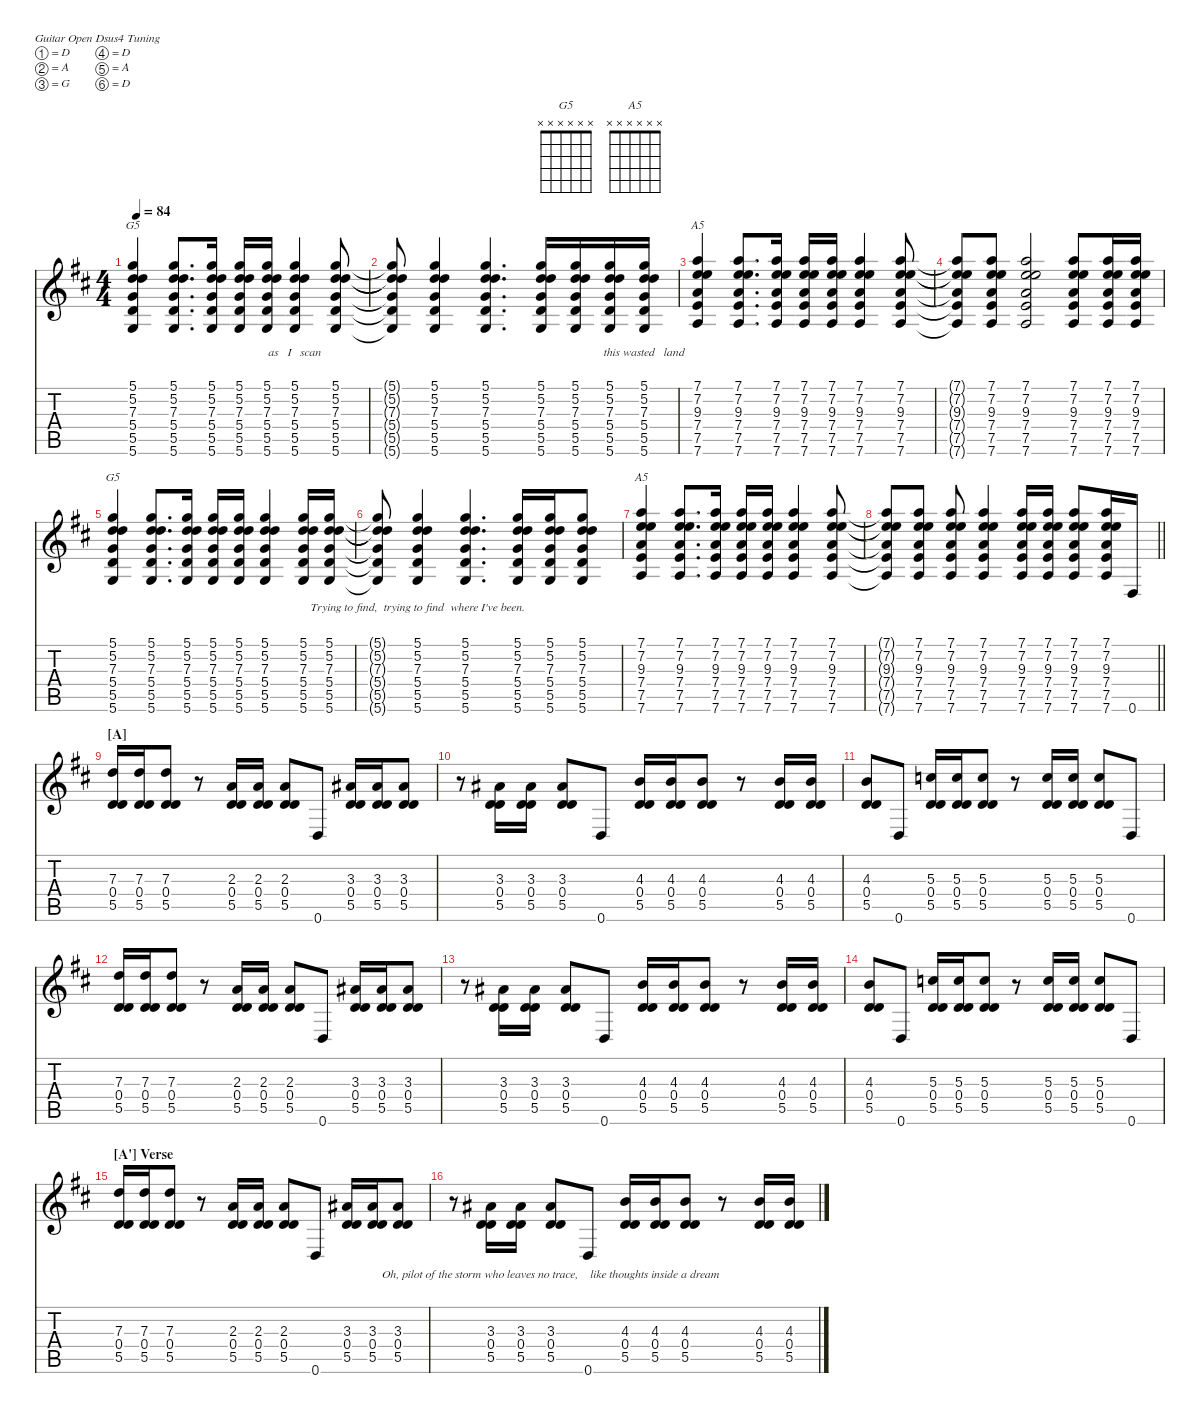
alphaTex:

\hideDynamics
\bracketExtendMode nobrackets
\singleTrackTrackNamePolicy hidden
\multiTrackTrackNamePolicy hidden
\otherSystemsTrackNameOrientation horizontal
\track ("Dadgad" "E-Gt") {solo instrument distortionguitar}
\staff {score tabs}
\tuning (D4 A3 G3 D3 A2 D2)
\chord ("G5" x x x x x x)
\chord ("A5" x x x x x x)
\ts (4 4)
\tempo 84
\clef g2
\ks d
(5.1{acc forcenatural} 5.2{acc forcenatural} 7.3{acc forcenatural} 5.4{acc forcenatural} 5.5{acc forcenatural} 5.6{acc forcenatural}).4{ch "G5" dy f beam Up} (5.1{acc forcenatural} 5.2{acc forcenatural} 7.3{acc forcenatural} 5.4{acc forcenatural} 5.5{acc forcenatural} 5.6{acc forcenatural}).8{d beam Up} (5.1{acc forcenatural} 5.2{acc forcenatural} 7.3{acc forcenatural} 5.4{acc forcenatural} 5.5{acc forcenatural} 5.6{acc forcenatural}).16{beam Up} (5.1{acc forcenatural} 5.2{acc forcenatural} 7.3{acc forcenatural} 5.4{acc forcenatural} 5.5{acc forcenatural} 5.6{acc forcenatural}).16{beam Up} (5.1{acc forcenatural} 5.2{acc forcenatural} 7.3{acc forcenatural} 5.4{acc forcenatural} 5.5{acc forcenatural} 5.6{acc forcenatural}).16{beam Up} (5.1{acc forcenatural} 5.2{acc forcenatural} 7.3{acc forcenatural} 5.4{acc forcenatural} 5.5{acc forcenatural} 5.6{acc forcenatural}).4{lyrics (0 "") lyrics (1 "as   I   scan ") lyrics (2 "") lyrics (3 "") lyrics (4 "") beam Up} (5.1{acc forcenatural} 5.2{acc forcenatural} 7.3{acc forcenatural} 5.4{acc forcenatural} 5.5{acc forcenatural} 5.6{acc forcenatural}).8{beam Up} |
(5.1{t acc forcenatural} 5.2{t acc forcenatural} 7.3{t acc forcenatural} 5.4{t acc forcenatural} 5.5{t acc forcenatural} 5.6{t acc forcenatural}).8{beam Up} (5.1{acc forcenatural} 5.2{acc forcenatural} 7.3{acc forcenatural} 5.4{acc forcenatural} 5.5{acc forcenatural} 5.6{acc forcenatural}).4{beam Up} (5.1{acc forcenatural} 5.2{acc forcenatural} 7.3{acc forcenatural} 5.4{acc forcenatural} 5.5{acc forcenatural} 5.6{acc forcenatural}).4{d beam Up} (5.1{acc forcenatural} 5.2{acc forcenatural} 7.3{acc forcenatural} 5.4{acc forcenatural} 5.5{acc forcenatural} 5.6{acc forcenatural}).16{beam Up} (5.1{acc forcenatural} 5.2{acc forcenatural} 7.3{acc forcenatural} 5.4{acc forcenatural} 5.5{acc forcenatural} 5.6{acc forcenatural}).16{beam Up} (5.1{acc forcenatural} 5.2{acc forcenatural} 7.3{acc forcenatural} 5.4{acc forcenatural} 5.5{acc forcenatural} 5.6{acc forcenatural}).16{beam Up} (5.1{acc forcenatural} 5.2{acc forcenatural} 7.3{acc forcenatural} 5.4{acc forcenatural} 5.5{acc forcenatural} 5.6{acc forcenatural}).16{lyrics (0 "") lyrics (1 "this wasted   land") lyrics (2 "") lyrics (3 "") lyrics (4 "") beam Up} |
(7.1{acc forcenatural} 7.2{acc forcenatural} 9.3{acc forcenatural} 7.4{acc forcenatural} 7.5{acc forcenatural} 7.6{acc forcenatural}).4{ch "A5" beam Up} (7.1{acc forcenatural} 7.2{acc forcenatural} 9.3{acc forcenatural} 7.4{acc forcenatural} 7.5{acc forcenatural} 7.6{acc forcenatural}).8{d beam Up} (7.1{acc forcenatural} 7.2{acc forcenatural} 9.3{acc forcenatural} 7.4{acc forcenatural} 7.5{acc forcenatural} 7.6{acc forcenatural}).16{beam Up} (7.1{acc forcenatural} 7.2{acc forcenatural} 9.3{acc forcenatural} 7.4{acc forcenatural} 7.5{acc forcenatural} 7.6{acc forcenatural}).16{beam Up} (7.1{acc forcenatural} 7.2{acc forcenatural} 9.3{acc forcenatural} 7.4{acc forcenatural} 7.5{acc forcenatural} 7.6{acc forcenatural}).16{beam Up} (7.1{acc forcenatural} 7.2{acc forcenatural} 9.3{acc forcenatural} 7.4{acc forcenatural} 7.5{acc forcenatural} 7.6{acc forcenatural}).4{beam Up} (7.1{acc forcenatural} 7.2{acc forcenatural} 9.3{acc forcenatural} 7.4{acc forcenatural} 7.5{acc forcenatural} 7.6{acc forcenatural}).8{beam Up} |
(7.1{t acc forcenatural} 7.2{t acc forcenatural} 9.3{t acc forcenatural} 7.4{t acc forcenatural} 7.5{t acc forcenatural} 7.6{t acc forcenatural}).8{beam Up} (7.1{acc forcenatural} 7.2{acc forcenatural} 9.3{acc forcenatural} 7.4{acc forcenatural} 7.5{acc forcenatural} 7.6{acc forcenatural}).8{beam Up} (7.1{acc forcenatural} 7.2{acc forcenatural} 9.3{acc forcenatural} 7.4{acc forcenatural} 7.5{acc forcenatural} 7.6{acc forcenatural}).2{beam Up} (7.1{acc forcenatural} 7.2{acc forcenatural} 9.3{acc forcenatural} 7.4{acc forcenatural} 7.5{acc forcenatural} 7.6{acc forcenatural}).8{beam Up} (7.1{acc forcenatural} 7.2{acc forcenatural} 9.3{acc forcenatural} 7.4{acc forcenatural} 7.5{acc forcenatural} 7.6{acc forcenatural}).16{beam Up} (7.1{acc forcenatural} 7.2{acc forcenatural} 9.3{acc forcenatural} 7.4{acc forcenatural} 7.5{acc forcenatural} 7.6{acc forcenatural}).16{beam Up} |
(5.1{acc forcenatural} 5.2{acc forcenatural} 7.3{acc forcenatural} 5.4{acc forcenatural} 5.5{acc forcenatural} 5.6{acc forcenatural}).4{ch "G5" beam Up} (5.1{acc forcenatural} 5.2{acc forcenatural} 7.3{acc forcenatural} 5.4{acc forcenatural} 5.5{acc forcenatural} 5.6{acc forcenatural}).8{d beam Up} (5.1{acc forcenatural} 5.2{acc forcenatural} 7.3{acc forcenatural} 5.4{acc forcenatural} 5.5{acc forcenatural} 5.6{acc forcenatural}).16{beam Up} (5.1{acc forcenatural} 5.2{acc forcenatural} 7.3{acc forcenatural} 5.4{acc forcenatural} 5.5{acc forcenatural} 5.6{acc forcenatural}).16{beam Up} (5.1{acc forcenatural} 5.2{acc forcenatural} 7.3{acc forcenatural} 5.4{acc forcenatural} 5.5{acc forcenatural} 5.6{acc forcenatural}).16{beam Up} (5.1{acc forcenatural} 5.2{acc forcenatural} 7.3{acc forcenatural} 5.4{acc forcenatural} 5.5{acc forcenatural} 5.6{acc forcenatural}).4{beam Up} (5.1{acc forcenatural} 5.2{acc forcenatural} 7.3{acc forcenatural} 5.4{acc forcenatural} 5.5{acc forcenatural} 5.6{acc forcenatural}).16{beam Up} (5.1{acc forcenatural} 5.2{acc forcenatural} 7.3{acc forcenatural} 5.4{acc forcenatural} 5.5{acc forcenatural} 5.6{acc forcenatural}).16{beam Up} |
(5.1{t acc forcenatural} 5.2{t acc forcenatural} 7.3{t acc forcenatural} 5.4{t acc forcenatural} 5.5{t acc forcenatural} 5.6{t acc forcenatural}).8{beam Up} (5.1{acc forcenatural} 5.2{acc forcenatural} 7.3{acc forcenatural} 5.4{acc forcenatural} 5.5{acc forcenatural} 5.6{acc forcenatural}).4{lyrics (0 "") lyrics (1 "Trying to find,  trying to find  where I've been.") lyrics (2 "") lyrics (3 "") lyrics (4 "") beam Up} (5.1{acc forcenatural} 5.2{acc forcenatural} 7.3{acc forcenatural} 5.4{acc forcenatural} 5.5{acc forcenatural} 5.6{acc forcenatural}).4{d beam Up} (5.1{acc forcenatural} 5.2{acc forcenatural} 7.3{acc forcenatural} 5.4{acc forcenatural} 5.5{acc forcenatural} 5.6{acc forcenatural}).16{beam Up} (5.1{acc forcenatural} 5.2{acc forcenatural} 7.3{acc forcenatural} 5.4{acc forcenatural} 5.5{acc forcenatural} 5.6{acc forcenatural}).16{beam Up} (5.1{acc forcenatural} 5.2{acc forcenatural} 7.3{acc forcenatural} 5.4{acc forcenatural} 5.5{acc forcenatural} 5.6{acc forcenatural}).8{beam Up} |
(7.1{acc forcenatural} 7.2{acc forcenatural} 9.3{acc forcenatural} 7.4{acc forcenatural} 7.5{acc forcenatural} 7.6{acc forcenatural}).4{ch "A5" beam Up} (7.1{acc forcenatural} 7.2{acc forcenatural} 9.3{acc forcenatural} 7.4{acc forcenatural} 7.5{acc forcenatural} 7.6{acc forcenatural}).8{d beam Up} (7.1{acc forcenatural} 7.2{acc forcenatural} 9.3{acc forcenatural} 7.4{acc forcenatural} 7.5{acc forcenatural} 7.6{acc forcenatural}).16{beam Up} (7.1{acc forcenatural} 7.2{acc forcenatural} 9.3{acc forcenatural} 7.4{acc forcenatural} 7.5{acc forcenatural} 7.6{acc forcenatural}).16{beam Up} (7.1{acc forcenatural} 7.2{acc forcenatural} 9.3{acc forcenatural} 7.4{acc forcenatural} 7.5{acc forcenatural} 7.6{acc forcenatural}).16{beam Up} (7.1{acc forcenatural} 7.2{acc forcenatural} 9.3{acc forcenatural} 7.4{acc forcenatural} 7.5{acc forcenatural} 7.6{acc forcenatural}).4{beam Up} (7.1{acc forcenatural} 7.2{acc forcenatural} 9.3{acc forcenatural} 7.4{acc forcenatural} 7.5{acc forcenatural} 7.6{acc forcenatural}).8{beam Up} |
\barLineRight lightlight
(7.1{t acc forcenatural} 7.2{t acc forcenatural} 9.3{t acc forcenatural} 7.4{t acc forcenatural} 7.5{t acc forcenatural} 7.6{t acc forcenatural}).8{beam Up} (7.1{acc forcenatural} 7.2{acc forcenatural} 9.3{acc forcenatural} 7.4{acc forcenatural} 7.5{acc forcenatural} 7.6{acc forcenatural}).8{beam Up} (7.1{acc forcenatural} 7.2{acc forcenatural} 9.3{acc forcenatural} 7.4{acc forcenatural} 7.5{acc forcenatural} 7.6{acc forcenatural}).8{beam Up} (7.1{acc forcenatural} 7.2{acc forcenatural} 9.3{acc forcenatural} 7.4{acc forcenatural} 7.5{acc forcenatural} 7.6{acc forcenatural}).4{beam Up} (7.1{acc forcenatural} 7.2{acc forcenatural} 9.3{acc forcenatural} 7.4{acc forcenatural} 7.5{acc forcenatural} 7.6{acc forcenatural}).16{beam Up} (7.1{acc forcenatural} 7.2{acc forcenatural} 9.3{acc forcenatural} 7.4{acc forcenatural} 7.5{acc forcenatural} 7.6{acc forcenatural}).16{beam Up} (7.1{acc forcenatural} 7.2{acc forcenatural} 9.3{acc forcenatural} 7.4{acc forcenatural} 7.5{acc forcenatural} 7.6{acc forcenatural}).8{beam Up} (7.1{acc forcenatural} 7.2{acc forcenatural} 9.3{acc forcenatural} 7.4{acc forcenatural} 7.5{acc forcenatural} 7.6{acc forcenatural}).16{beam Up} 0.6{acc forcenatural}.16{beam Up} |
\section ("A" "")
(7.3{acc forcenatural} 0.4{acc forcenatural} 5.5{acc forcenatural}).16{beam Up} (7.3{acc forcenatural} 0.4{acc forcenatural} 5.5{acc forcenatural}).16{beam Up} (7.3{acc forcenatural} 0.4{acc forcenatural} 5.5{acc forcenatural}).8{beam Up} r.8{beam Up} (2.3{acc forcenatural} 0.4{acc forcenatural} 5.5{acc forcenatural}).16{beam Up} (2.3{acc forcenatural} 0.4{acc forcenatural} 5.5{acc forcenatural}).16{beam Up} (2.3{acc forcenatural} 0.4{acc forcenatural} 5.5{acc forcenatural}).8{beam Up} 0.6{acc forcenatural}.8{beam Up} (3.3{acc #} 0.4{acc forcenatural} 5.5{acc forcenatural}).16{beam Up} (3.3{acc #} 0.4{acc forcenatural} 5.5{acc forcenatural}).16{beam Up} (3.3{acc #} 0.4{acc forcenatural} 5.5{acc forcenatural}).8{beam Up} |
r.8{beam Down} (3.3{acc #} 0.4{acc forcenatural} 5.5{acc forcenatural}).16{beam Up} (3.3{acc #} 0.4{acc forcenatural} 5.5{acc forcenatural}).16{beam Up} (3.3{acc #} 0.4{acc forcenatural} 5.5{acc forcenatural}).8{beam Up} 0.6{acc forcenatural}.8{beam Up} (4.3{acc forcenatural} 0.4{acc forcenatural} 5.5{acc forcenatural}).16{beam Up} (4.3{acc forcenatural} 0.4{acc forcenatural} 5.5{acc forcenatural}).16{beam Up} (4.3{acc forcenatural} 0.4{acc forcenatural} 5.5{acc forcenatural}).8{beam Up} r.8{beam Up} (4.3{acc forcenatural} 0.4{acc forcenatural} 5.5{acc forcenatural}).16{beam Up} (4.3{acc forcenatural} 0.4{acc forcenatural} 5.5{acc forcenatural}).16{beam Up} |
(4.3{acc forcenatural} 0.4{acc forcenatural} 5.5{acc forcenatural}).8{beam Up} 0.6{acc forcenatural}.8{beam Up} (5.3{acc forcenatural} 0.4{acc forcenatural} 5.5{acc forcenatural}).16{beam Up} (5.3{acc forcenatural} 0.4{acc forcenatural} 5.5{acc forcenatural}).16{beam Up} (5.3{acc forcenatural} 0.4{acc forcenatural} 5.5{acc forcenatural}).8{beam Up} r.8{beam Up} (5.3{acc forcenatural} 0.4{acc forcenatural} 5.5{acc forcenatural}).16{beam Up} (5.3{acc forcenatural} 0.4{acc forcenatural} 5.5{acc forcenatural}).16{beam Up} (5.3{acc forcenatural} 0.4{acc forcenatural} 5.5{acc forcenatural}).8{beam Up} 0.6{acc forcenatural}.8{beam Up} |
(7.3{acc forcenatural} 0.4{acc forcenatural} 5.5{acc forcenatural}).16{beam Up} (7.3{acc forcenatural} 0.4{acc forcenatural} 5.5{acc forcenatural}).16{beam Up} (7.3{acc forcenatural} 0.4{acc forcenatural} 5.5{acc forcenatural}).8{beam Up} r.8{beam Up} (2.3{acc forcenatural} 0.4{acc forcenatural} 5.5{acc forcenatural}).16{beam Up} (2.3{acc forcenatural} 0.4{acc forcenatural} 5.5{acc forcenatural}).16{beam Up} (2.3{acc forcenatural} 0.4{acc forcenatural} 5.5{acc forcenatural}).8{beam Up} 0.6{acc forcenatural}.8{beam Up} (3.3{acc #} 0.4{acc forcenatural} 5.5{acc forcenatural}).16{beam Up} (3.3{acc #} 0.4{acc forcenatural} 5.5{acc forcenatural}).16{beam Up} (3.3{acc #} 0.4{acc forcenatural} 5.5{acc forcenatural}).8{beam Up} |
r.8{beam Down} (3.3{acc #} 0.4{acc forcenatural} 5.5{acc forcenatural}).16{beam Up} (3.3{acc #} 0.4{acc forcenatural} 5.5{acc forcenatural}).16{beam Up} (3.3{acc #} 0.4{acc forcenatural} 5.5{acc forcenatural}).8{beam Up} 0.6{acc forcenatural}.8{beam Up} (4.3{acc forcenatural} 0.4{acc forcenatural} 5.5{acc forcenatural}).16{beam Up} (4.3{acc forcenatural} 0.4{acc forcenatural} 5.5{acc forcenatural}).16{beam Up} (4.3{acc forcenatural} 0.4{acc forcenatural} 5.5{acc forcenatural}).8{beam Up} r.8{beam Up} (4.3{acc forcenatural} 0.4{acc forcenatural} 5.5{acc forcenatural}).16{beam Up} (4.3{acc forcenatural} 0.4{acc forcenatural} 5.5{acc forcenatural}).16{beam Up} |
(4.3{acc forcenatural} 0.4{acc forcenatural} 5.5{acc forcenatural}).8{beam Up} 0.6{acc forcenatural}.8{beam Up} (5.3{acc forcenatural} 0.4{acc forcenatural} 5.5{acc forcenatural}).16{beam Up} (5.3{acc forcenatural} 0.4{acc forcenatural} 5.5{acc forcenatural}).16{beam Up} (5.3{acc forcenatural} 0.4{acc forcenatural} 5.5{acc forcenatural}).8{beam Up} r.8{beam Up} (5.3{acc forcenatural} 0.4{acc forcenatural} 5.5{acc forcenatural}).16{beam Up} (5.3{acc forcenatural} 0.4{acc forcenatural} 5.5{acc forcenatural}).16{beam Up} (5.3{acc forcenatural} 0.4{acc forcenatural} 5.5{acc forcenatural}).8{beam Up} 0.6{acc forcenatural}.8{beam Up} |
\section ("A'" "Verse")
(7.3{acc forcenatural} 0.4{acc forcenatural} 5.5{acc forcenatural}).16{beam Up} (7.3{acc forcenatural} 0.4{acc forcenatural} 5.5{acc forcenatural}).16{beam Up} (7.3{acc forcenatural} 0.4{acc forcenatural} 5.5{acc forcenatural}).8{beam Up} r.8{beam Up} (2.3{acc forcenatural} 0.4{acc forcenatural} 5.5{acc forcenatural}).16{beam Up} (2.3{acc forcenatural} 0.4{acc forcenatural} 5.5{acc forcenatural}).16{beam Up} (2.3{acc forcenatural} 0.4{acc forcenatural} 5.5{acc forcenatural}).8{beam Up} 0.6{acc forcenatural}.8{beam Up} (3.3{acc #} 0.4{acc forcenatural} 5.5{acc forcenatural}).16{beam Up} (3.3{acc #} 0.4{acc forcenatural} 5.5{acc forcenatural}).16{beam Up} (3.3{acc #} 0.4{acc forcenatural} 5.5{acc forcenatural}).8{beam Up} |
r.8{beam Down} (3.3{acc #} 0.4{acc forcenatural} 5.5{acc forcenatural}).16{beam Up} (3.3{acc #} 0.4{acc forcenatural} 5.5{acc forcenatural}).16{beam Up} (3.3{acc #} 0.4{acc forcenatural} 5.5{acc forcenatural}).8{lyrics (0 "") lyrics (1 "") lyrics (2 "Oh, pilot of the storm who leaves no trace,    like thoughts inside a dream") lyrics (3 "") lyrics (4 "") beam Up} 0.6{acc forcenatural}.8{beam Up} (4.3{acc forcenatural} 0.4{acc forcenatural} 5.5{acc forcenatural}).16{beam Up} (4.3{acc forcenatural} 0.4{acc forcenatural} 5.5{acc forcenatural}).16{beam Up} (4.3{acc forcenatural} 0.4{acc forcenatural} 5.5{acc forcenatural}).8{beam Up} r.8{beam Up} (4.3{acc forcenatural} 0.4{acc forcenatural} 5.5{acc forcenatural}).16{beam Up} (4.3{acc forcenatural} 0.4{acc forcenatural} 5.5{acc forcenatural}).16{beam Up}
